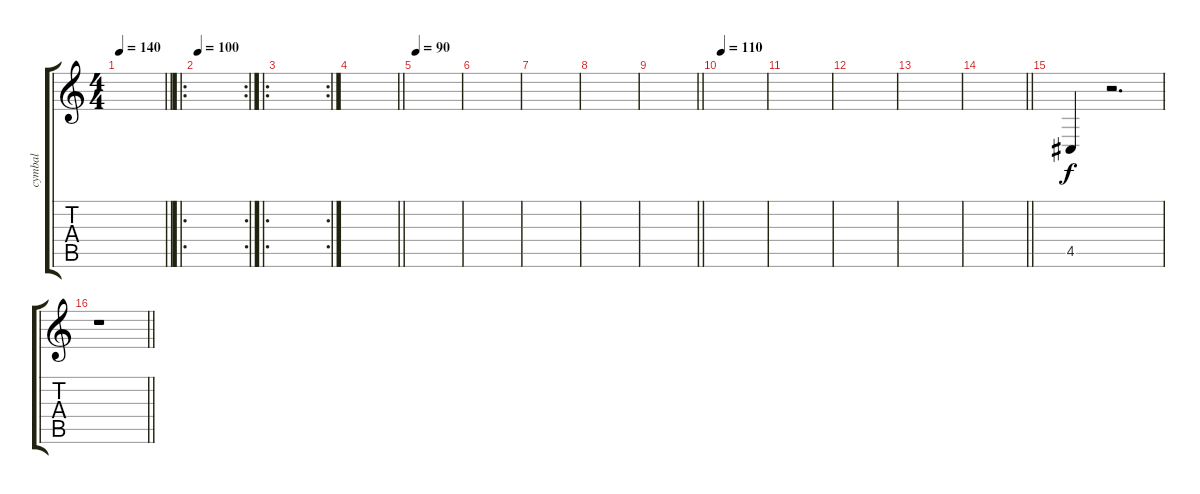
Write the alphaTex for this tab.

\track ("cymbal" "cymbal") {instrument reversecymbal}
\staff {score tabs}
\tuning (E4 B3 G3 D3 A2 E2) {hide}
\ts (4 4)
\tempo 140
\clef g2
\barLineRight lightlight
\ks c
|
\ro
\rc 2
\section ("" "")
\tempo 100
|
\ro
\rc 2
|
\barLineRight lightlight
|
\section ("" "")
\tempo 90
|
|
|
|
\barLineRight lightlight
|
\section ("" "")
\tempo 110
|
|
|
|
\barLineRight lightlight
|
\section ("" "")
4.5.4 r.2{d} |
\barLineRight lightlight
r.1
